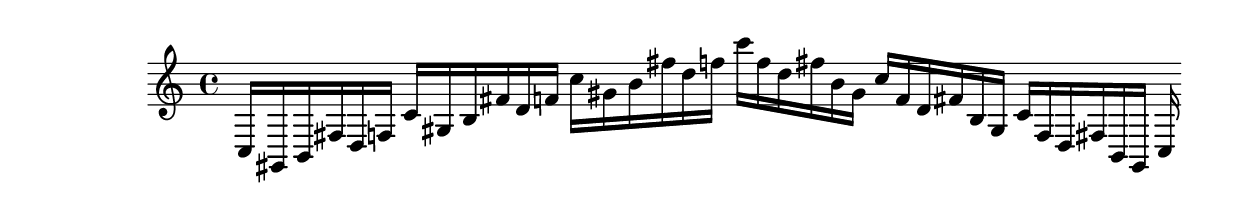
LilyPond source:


\new PianoStaff <<
\cadenzaOn
\new Staff = "right" {
\clef treble
    c16 [ gis, b, fis d f ]
    c' [ gis b fis' d' f' ]
    c'' [ gis' b' fis'' d'' f'' ]
    c''' [ f'' d'' fis'' b' gis' ]
    c'' [ f' d' fis' b gis ]
    c' [ f d fis b, gis, ]
    c
}
>>
